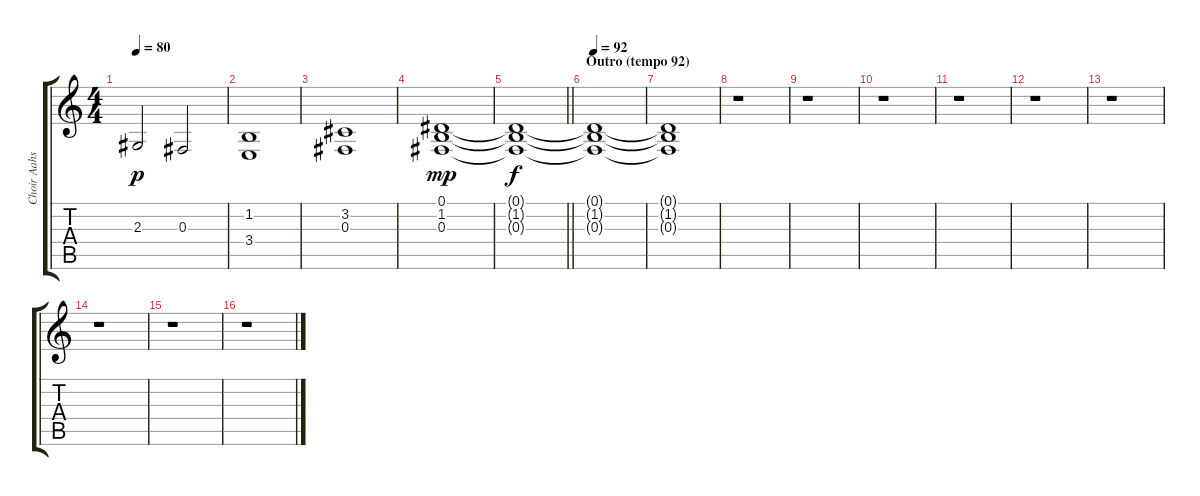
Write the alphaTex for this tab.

\track ("Choir Aahs& Rain" "Choir Aahs") {instrument choiraahs}
\staff {score tabs}
\tuning (Eb4 Bb3 Gb3 Db3 Ab2 Eb2) {hide}
\ts (4 4)
\tempo 80
\clef g2
\ks c
2.3.2{dy p} 0.3.2 |
(1.2 3.4).1 |
(3.2 0.3).1 |
(0.1 1.2 0.3).1{dy mp volume 0} |
\barLineRight lightlight
(0.1{t} 1.2{t} 0.3{t}).1{dy f} |
\section ("" "Outro (tempo 92)")
\tempo 92
(0.1{t} 1.2{t} 0.3{t}).1 |
(0.1{t} 1.2{t} 0.3{t}).1 |
r.1 |
r.1 |
r.1 |
r.1 |
r.1 |
r.1 |
r.1 |
r.1 |
r.1
